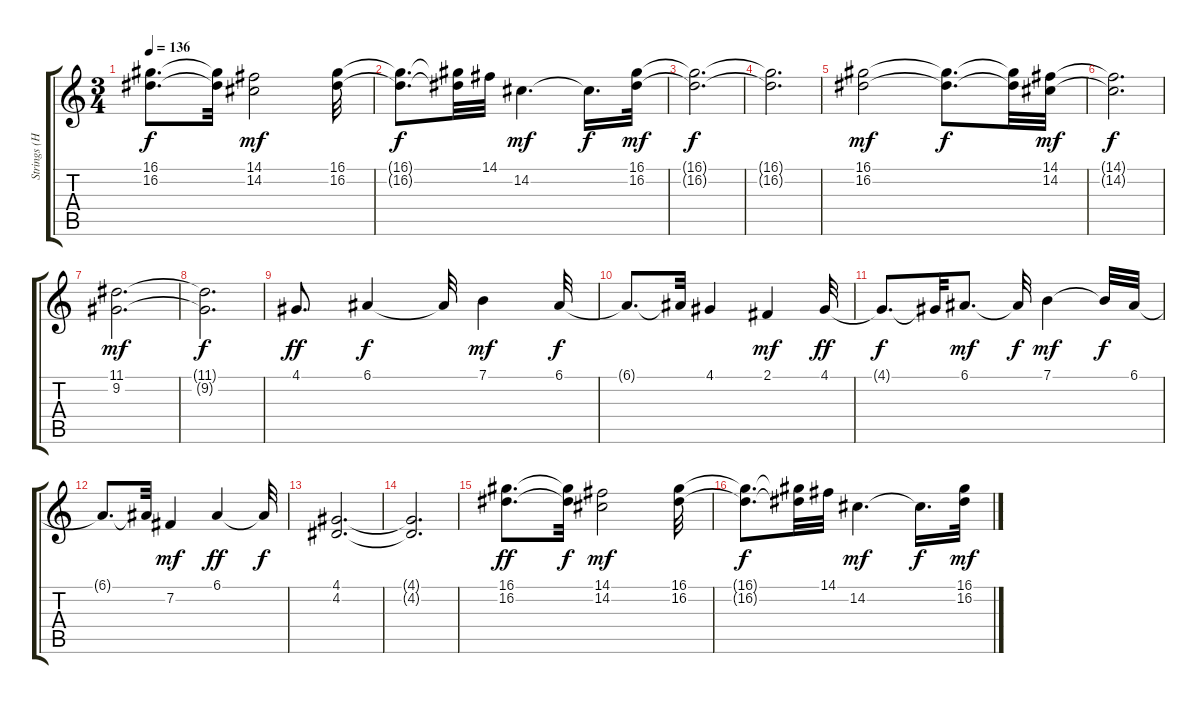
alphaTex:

\track ("Strings (Harmony)             " "Strings (H") {instrument stringensemble2}
\staff {score tabs}
\tuning (E4 B3 G3 D3 A2 E2) {hide}
\ts (3 4)
\tempo 136
\clef g2
\ks c
(16.1{t} 16.2{t}).8{d dy f} (16.1{t} 16.2{t}).32 (14.1 14.2).2{dy mf} (16.1 16.2).32 |
(16.1{t} 16.2{t}).8{d dy f} (16.1{t} 16.2{t}).32 14.1.32 14.2.4{d dy mf} 14.2{t}.16{d dy f} (16.1 16.2).32{dy mf} |
(16.1{t} 16.2{t}).2{d dy f} |
(16.1{t} 16.2{t}).2{d} |
(16.1 16.2).2{dy mf} (16.1{t} 16.2{t}).8{d dy f} (16.1{t} 16.2{t}).32 (14.1 14.2).32{dy mf} |
(14.1{t} 14.2{t}).2{d dy f} |
(11.1 9.2).2{d dy mf} |
(11.1{t} 9.2{t}).2{d dy f} |
4.1.8{d dy ff} 6.1.4{dy f} 6.1{t}.32 7.1.4{dy mf} 6.1.32{dy f} |
6.1{t}.8{d} 6.1{t}.32 4.1.4 2.1.4{dy mf} 4.1.32{dy ff} |
4.1{t}.8{d dy f} 4.1{t}.32 6.1.8{d dy mf} 6.1{t}.32{dy f} 7.1.4{dy mf} 7.1{t}.32{dy f} 6.1.32 |
6.1{t}.8{d} 6.1{t}.32 7.2.4{dy mf} 6.1.4{dy ff} 6.1{t}.32{dy f} |
(4.1 4.2).2{d} |
(4.1{t} 4.2{t}).2{d} |
(16.1 16.2).8{d dy ff} (16.1{t} 16.2{t}).32{dy f} (14.1 14.2).2{dy mf} (16.1 16.2).32 |
(16.1{t} 16.2{t}).8{d dy f} (16.1{t} 16.2{t}).32 14.1.32 14.2.4{d dy mf} 14.2{t}.16{d dy f} (16.1 16.2).32{dy mf}
